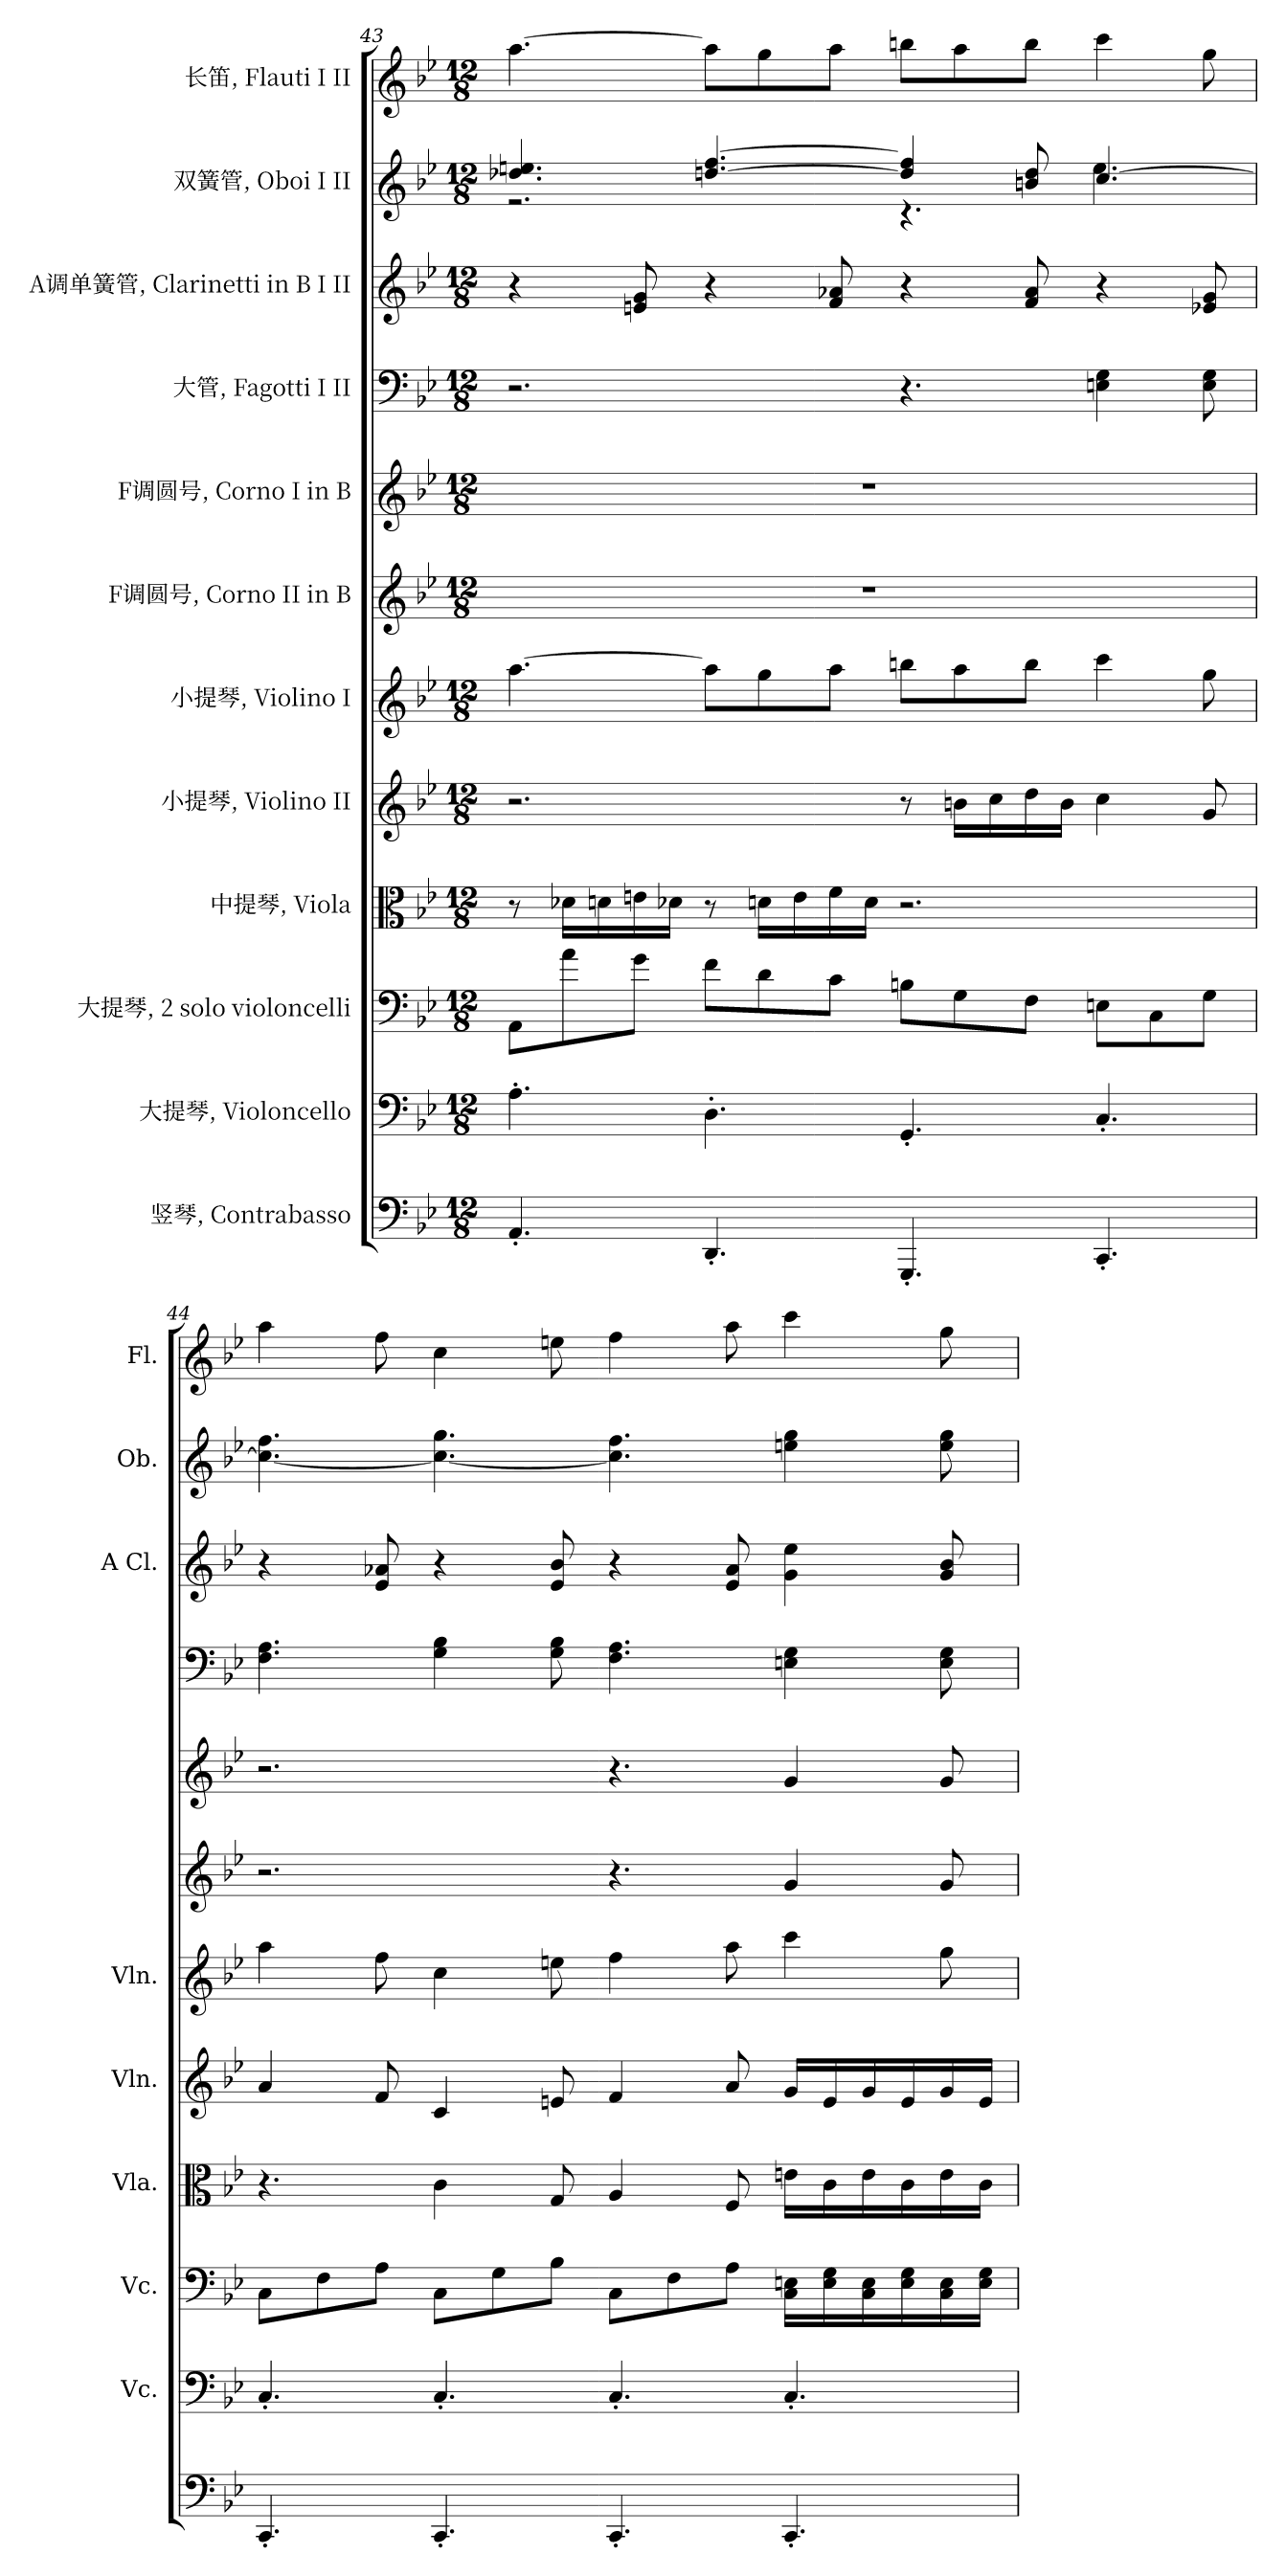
**kern	**kern	**kern	**kern	**kern	**kern	**kern	**kern	**kern	**kern	**kern	**kern
*part12	*part11	*part10	*part9	*part8	*part7	*part6	*part5	*part4	*part3	*part2	*part1
*staff12	*staff11	*staff10	*staff9	*staff8	*staff7	*staff6	*staff5	*staff4	*staff3	*staff2	*staff1
*I"竖琴, Contrabasso	*I"大提琴, Violoncello	*I"大提琴, 2 solo violoncelli	*I"中提琴, Viola	*I"小提琴, Violino II	*I"小提琴, Violino I	*I"F调圆号, Corno II in B	*I"F调圆号, Corno I in B	*I"大管, Fagotti I II	*I"A调单簧管, Clarinetti in B I II	*I"双簧管, Oboi I II	*I"长笛, Flauti I II
*	*I'Vc.	*I'Vc.	*I'Vla.	*I'Vln.	*I'Vln.	*	*	*	*I'A Cl.	*I'Ob.	*I'Fl.
!!LO:PB:g=z
*clefF4	*clefF4	*clefF4	*clefC3	*clefG2	*clefG2	*clefG2	*clefG2	*clefF4	*clefG2	*clefG2	*clefG2
*	*	*	*	*	*	*ITrd4c7	*ITrd4c7	*	*ITrd2c3	*	*
*k[b-e-]	*k[b-e-]	*k[b-e-]	*k[b-e-]	*k[b-e-]	*k[b-e-]	*k[b-e-a-]	*k[b-e-a-]	*k[b-e-]	*k[f#]	*k[b-e-]	*k[b-e-]
*M12/8	*M12/8	*M12/8	*M12/8	*M12/8	*M12/8	*M12/8	*M12/8	*M12/8	*M12/8	*M12/8	*M12/8
*MM58	*MM58	*MM58	*MM58	*MM58	*MM58	*MM58	*MM58	*MM58	*MM58	*MM58	*MM58
=43	=43	=43	=43	=43	=43	=43	=43	=43	=43	=43	=43
*	*	*	*	*	*	*	*	*	*	*^	*
4.AA'/	4.A'\	8AA\L	8r	2.r	[4.aa\	1.r	1.r	2.r	4r	4.dd-X/ 4.een/	2.r	[4.aa\
.	.	8a\	16d-X\LL	.	.	.	.	.	.	.	.	.
.	.	.	16dn\	.	.	.	.	.	.	.	.	.
.	.	8g\J	16en\	.	.	.	.	.	8c#X/ 8e/	.	.	.
.	.	.	16d-X\JJ	.	.	.	.	.	.	.	.	.
*	*	*	*	*	*	*	*	*	*	*	*	*MM58
4.DD'/	4.D'\	8f\L	8r	.	8aa\L]	.	.	.	4r	[4.ddn/ [4.ff/	.	8aa\L]
*	*	*	*	*	*	*	*	*	*	*	*	*MM64
.	.	8d\	16dn\LL	.	8gg\	.	.	.	.	.	.	8gg\
.	.	.	16e\	.	.	.	.	.	.	.	.	.
.	.	8c\J	16f\	.	8aa\J	.	.	.	8d/ 8fn/	.	.	8aa\J
.	.	.	16d\JJ	.	.	.	.	.	.	.	.	.
*	*	*	*	*	*	*	*	*	*	*	*	*MM58
4.GGG'/	4.GG'/	8Bn\L	2.r	8r	8bbn\L	.	.	4.r	4r	4dd/] 4ff/]	4.r	8bbn\L
*	*	*	*	*	*	*	*	*	*	*	*	*MM64
.	.	8G\	.	16bn\LL	8aa\	.	.	.	.	.	.	8aa\
.	.	.	.	16cc\	.	.	.	.	.	.	.	.
.	.	8F\J	.	16dd\	8bb\J	.	.	.	8d/ 8f/	8bn/ 8dd/	.	8bb\J
.	.	.	.	16b\JJ	.	.	.	.	.	.	.	.
*	*	*	*	*	*	*	*	*	*	*	*	*MM58
4.CC'/	4.C'/	8En\L	.	4cc\	4ccc\	.	.	4En\ 4G\	4r	[4.cc/	4.ee\	4ccc\
.	.	8C\	.	.	.	.	.	.	.	.	.	.
.	.	8G\J	.	8g/	8gg\	.	.	8E\ 8G\	8cn/ 8e/	.	.	8gg\
*	*	*	*	*	*	*	*	*	*	*v	*v	*
=44	=44	=44	=44	=44	=44	=44	=44	=44	=44	=44	=44
*	*	*	*	*	*	*	*	*	*	*	*MM60
4.CC'/	4.C'/	8C\L	4.r	4a/	4aa\	2.r	2.r	4.F\ 4.A\	4r	4.cc\_ 4.ff\	4aa\
.	.	8F\	.	.	.	.	.	.	.	.	.
.	.	8A\J	.	8f/	8ff\	.	.	.	8c/ 8fn/	.	8ff\
*	*	*	*	*	*	*	*	*	*	*	*MM60
4.CC'/	4.C'/	8C\L	4c\	4c/	4cc\	.	.	4G\ 4B-\	4r	4.cc\_ 4.gg\	4cc\
.	.	8G\	.	.	.	.	.	.	.	.	.
.	.	8B-\J	8G/	8en/	8een\	.	.	8G\ 8B-\	8c/ 8g/	.	8een\
*	*	*	*	*	*	*	*	*	*	*	*MM60
4.CC'/	4.C'/	8C\L	4A/	4f/	4ff\	4.r	4.r	4.F\ 4.A\	4r	4.cc\] 4.ff\	4ff\
.	.	8F\	.	.	.	.	.	.	.	.	.
.	.	8A\J	8F/	8a/	8aa\	.	.	.	8c/ 8f/	.	8aa\
*	*	*	*	*	*	*	*	*	*	*	*MM60
4.CC'/	4.C'/	16C\ 16En\LL	16en\LL	16g/LL	4ccc\	4c/	4c/	4En\ 4G\	4e\ 4cc\	4een\ 4gg\	4ccc\
.	.	16E\ 16G\	16c\	16e/	.	.	.	.	.	.	.
.	.	16C\ 16E\	16e\	16g/	.	.	.	.	.	.	.
.	.	16E\ 16G\	16c\	16e/	.	.	.	.	.	.	.
.	.	16C\ 16E\	16e\	16g/	8gg\	8c/	8c/	8E\ 8G\	8e/ 8g/	8ee\ 8gg\	8gg\
.	.	16E\ 16G\JJ	16c\JJ	16e/JJ	.	.	.	.	.	.	.
=	=	=	=	=	=	=	=	=	=	=	=
*-	*-	*-	*-	*-	*-	*-	*-	*-	*-	*-	*-
